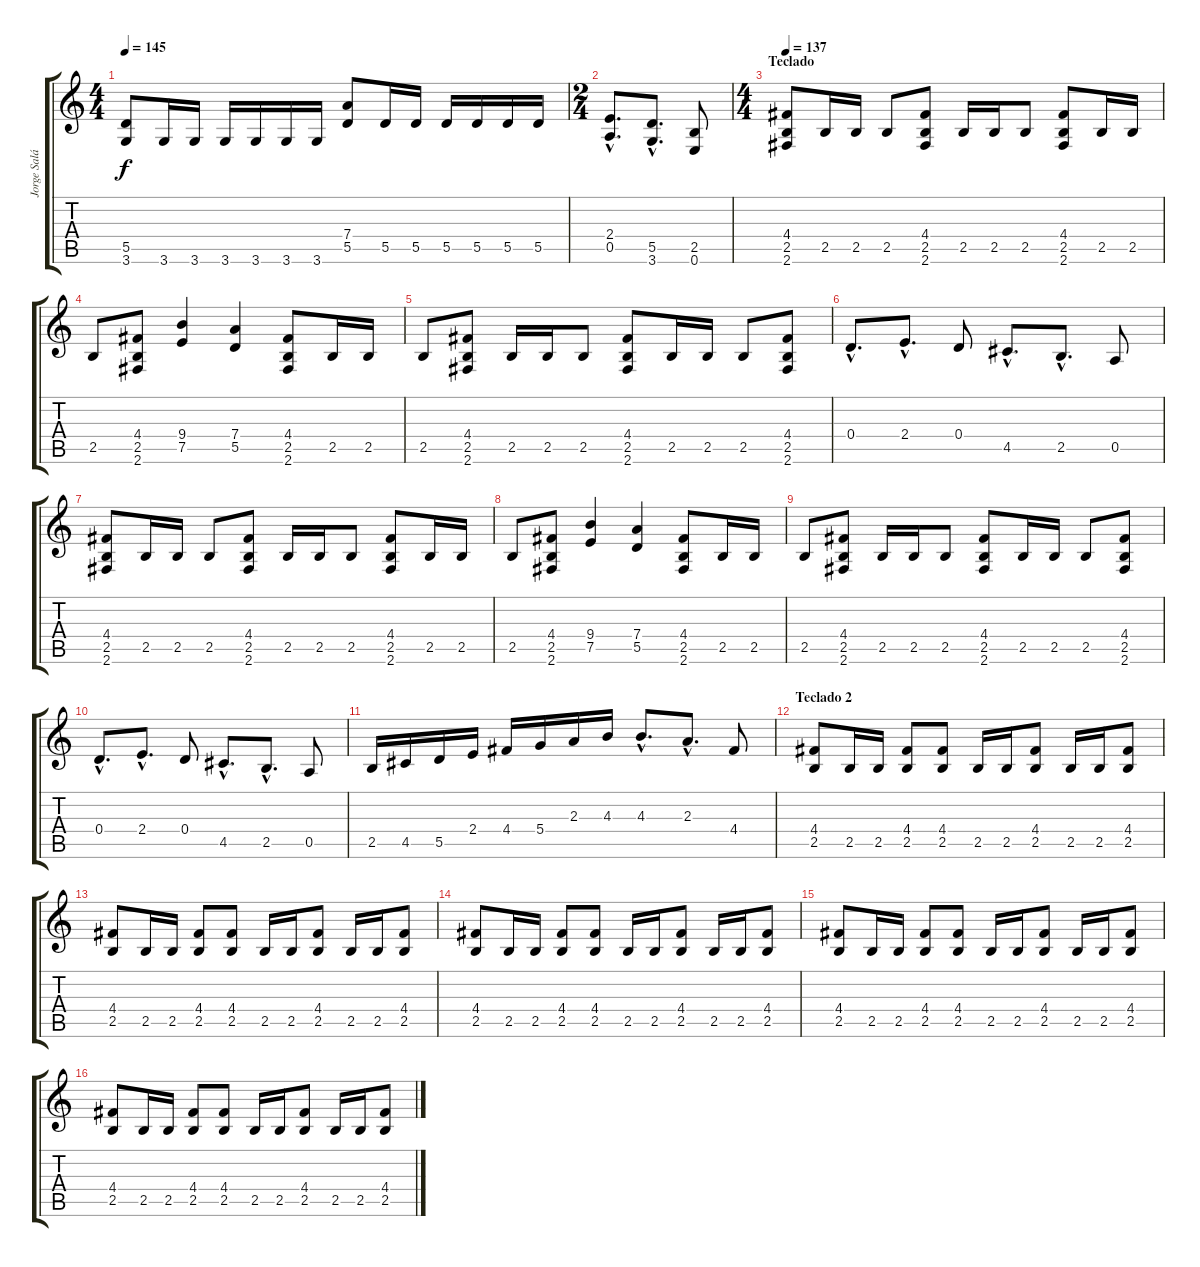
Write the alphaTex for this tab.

\track ("Jorge Salán" "Jorge Salá") {instrument distortionguitar}
\staff {score tabs}
\tuning (E4 B3 G3 D3 A2 E2) {hide}
\ts (4 4)
\tempo 145
\clef g2
\ks c
(5.5 3.6).8{dy f} 3.6.16 3.6.16 3.6.16 3.6.16 3.6.16 3.6.16 (7.4 5.5).8 5.5.16 5.5.16 5.5.16 5.5.16 5.5.16 5.5.16 |
\ts (2 4)
(2.4{hac} 0.5{hac}).8{d} (5.5{hac} 3.6{hac}).8{d} (2.5 0.6).8 |
\ts (4 4)
\section ("" "Teclado")
\tempo 137
(4.4 2.5 2.6).8 2.5.16 2.5.16 2.5.8 (4.4 2.5 2.6).8 2.5.16 2.5.16 2.5.8 (4.4 2.5 2.6).8 2.5.16 2.5.16 |
2.5.8 (4.4 2.5 2.6).8 (9.4 7.5).4 (7.4 5.5).4 (4.4 2.5 2.6).8 2.5.16 2.5.16 |
2.5.8 (4.4 2.5 2.6).8 2.5.16 2.5.16 2.5.8 (4.4 2.5 2.6).8 2.5.16 2.5.16 2.5.8 (4.4 2.5 2.6).8 |
0.4{hac}.8{d} 2.4{hac}.8{d} 0.4.8 4.5{hac}.8{d} 2.5{hac}.8{d} 0.5.8 |
(4.4 2.5 2.6).8 2.5.16 2.5.16 2.5.8 (4.4 2.5 2.6).8 2.5.16 2.5.16 2.5.8 (4.4 2.5 2.6).8 2.5.16 2.5.16 |
2.5.8 (4.4 2.5 2.6).8 (9.4 7.5).4 (7.4 5.5).4 (4.4 2.5 2.6).8 2.5.16 2.5.16 |
2.5.8 (4.4 2.5 2.6).8 2.5.16 2.5.16 2.5.8 (4.4 2.5 2.6).8 2.5.16 2.5.16 2.5.8 (4.4 2.5 2.6).8 |
0.4{hac}.8{d} 2.4{hac}.8{d} 0.4.8 4.5{hac}.8{d} 2.5{hac}.8{d} 0.5.8 |
2.5.16 4.5.16 5.5.16 2.4.16 4.4.16 5.4.16 2.3.16 4.3.16 4.3{hac}.8{d} 2.3{hac}.8{d} 4.4.8 |
\section ("" "Teclado 2")
(4.4 2.5).8 2.5.16 2.5.16 (4.4 2.5).8 (4.4 2.5).8 2.5.16 2.5.16 (4.4 2.5).8 2.5.16 2.5.16 (4.4 2.5).8 |
(4.4 2.5).8 2.5.16 2.5.16 (4.4 2.5).8 (4.4 2.5).8 2.5.16 2.5.16 (4.4 2.5).8 2.5.16 2.5.16 (4.4 2.5).8 |
(4.4 2.5).8 2.5.16 2.5.16 (4.4 2.5).8 (4.4 2.5).8 2.5.16 2.5.16 (4.4 2.5).8 2.5.16 2.5.16 (4.4 2.5).8 |
(4.4 2.5).8 2.5.16 2.5.16 (4.4 2.5).8 (4.4 2.5).8 2.5.16 2.5.16 (4.4 2.5).8 2.5.16 2.5.16 (4.4 2.5).8 |
(4.4 2.5).8 2.5.16 2.5.16 (4.4 2.5).8 (4.4 2.5).8 2.5.16 2.5.16 (4.4 2.5).8 2.5.16 2.5.16 (4.4 2.5).8
